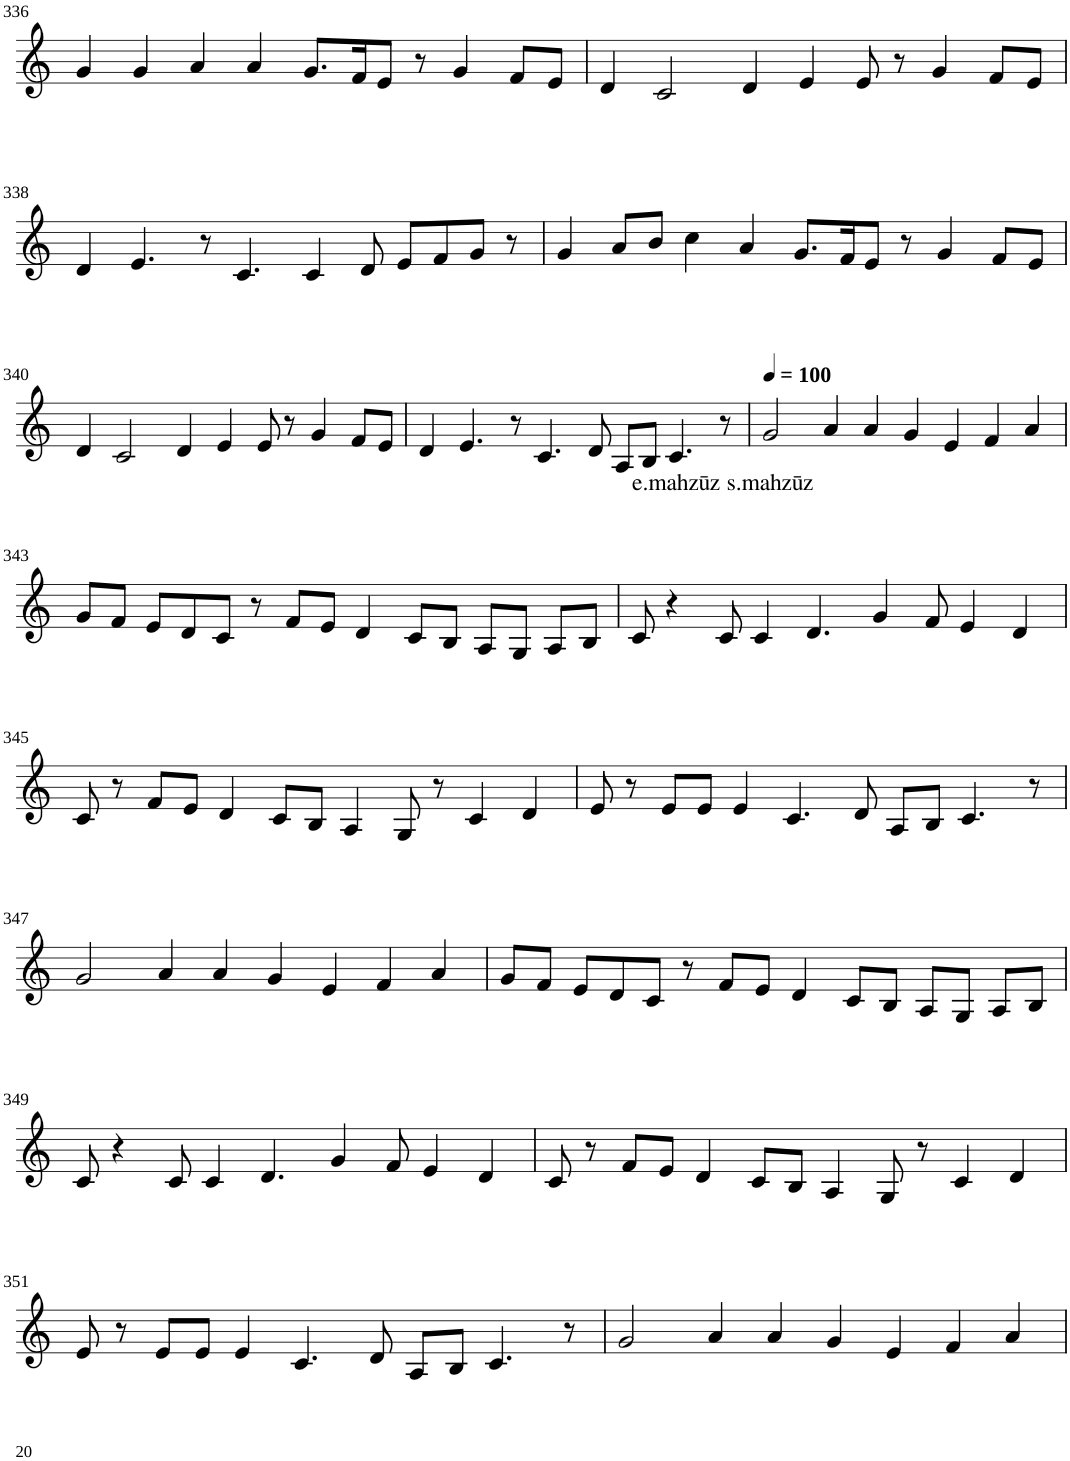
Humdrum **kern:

**kern	**text
*part1	*part1
*staff1	*staff1
*I"Violin	*
!!LO:PB:g=z
*clefG2	*
*k[]	*
*M8/4	*
=336	=336
4g/	.
4g/	.
4a/	.
4a/	.
8.g/L	.
16f/K	.
8e/J	.
8r	.
4g/	.
8f/L	.
8e/J	.
=337	=337
4d/	.
2c/	.
4d/	.
4e/	.
8e/	.
8r	.
4g/	.
8f/L	.
8e/J	.
!!LO:LB:g=z
=338	=338
4d/	.
4.e/	.
8r	.
4.c/	.
4c/	.
8d/	.
8e/L	.
8f/	.
8g/J	.
8r	.
=339	=339
4g/	.
8a/L	.
8b/J	.
4cc\	.
4a/	.
8.g/L	.
16f/K	.
8e/J	.
8r	.
4g/	.
8f/L	.
8e/J	.
!!LO:LB:g=z
=340	=340
4d/	.
2c/	.
4d/	.
4e/	.
8e/	.
8r	.
4g/	.
8f/L	.
8e/J	.
=341	=341
4d/	.
4.e/	.
8r	.
4.c/	.
8d/	.
8A/L	.
8B/J	.
!	!LO:LY:b
4.c/	e.mahzūz
8r	.
=342	=342
*MM100	*
!	!LO:LY:b
2g/	s.mahzūz
4a/	.
4a/	.
4g/	.
4e/	.
4f/	.
4a/	.
!!LO:LB:g=z
=343	=343
8g/L	.
8f/J	.
8e/L	.
8d/	.
8c/J	.
8r	.
8f/L	.
8e/J	.
4d/	.
8c/L	.
8B/J	.
8A/L	.
8G/J	.
8A/L	.
8B/J	.
=344	=344
8c/	.
4r	.
8c/	.
4c/	.
4.d/	.
4g/	.
8f/	.
4e/	.
4d/	.
!!LO:LB:g=z
=345	=345
8c/	.
8r	.
8f/L	.
8e/J	.
4d/	.
8c/L	.
8B/J	.
4A/	.
8G/	.
8r	.
4c/	.
4d/	.
=346	=346
8e/	.
8r	.
8e/L	.
8e/J	.
4e/	.
4.c/	.
8d/	.
8A/L	.
8B/J	.
4.c/	.
8r	.
!!LO:LB:g=z
=347	=347
2g/	.
4a/	.
4a/	.
4g/	.
4e/	.
4f/	.
4a/	.
=348	=348
8g/L	.
8f/J	.
8e/L	.
8d/	.
8c/J	.
8r	.
8f/L	.
8e/J	.
4d/	.
8c/L	.
8B/J	.
8A/L	.
8G/J	.
8A/L	.
8B/J	.
!!LO:LB:g=z
=349	=349
8c/	.
4r	.
8c/	.
4c/	.
4.d/	.
4g/	.
8f/	.
4e/	.
4d/	.
=350	=350
8c/	.
8r	.
8f/L	.
8e/J	.
4d/	.
8c/L	.
8B/J	.
4A/	.
8G/	.
8r	.
4c/	.
4d/	.
!!LO:LB:g=z
=351	=351
8e/	.
8r	.
8e/L	.
8e/J	.
4e/	.
4.c/	.
8d/	.
8A/L	.
8B/J	.
4.c/	.
8r	.
=352	=352
2g/	.
4a/	.
4a/	.
4g/	.
4e/	.
4f/	.
4a/	.
=	=
*-	*-
